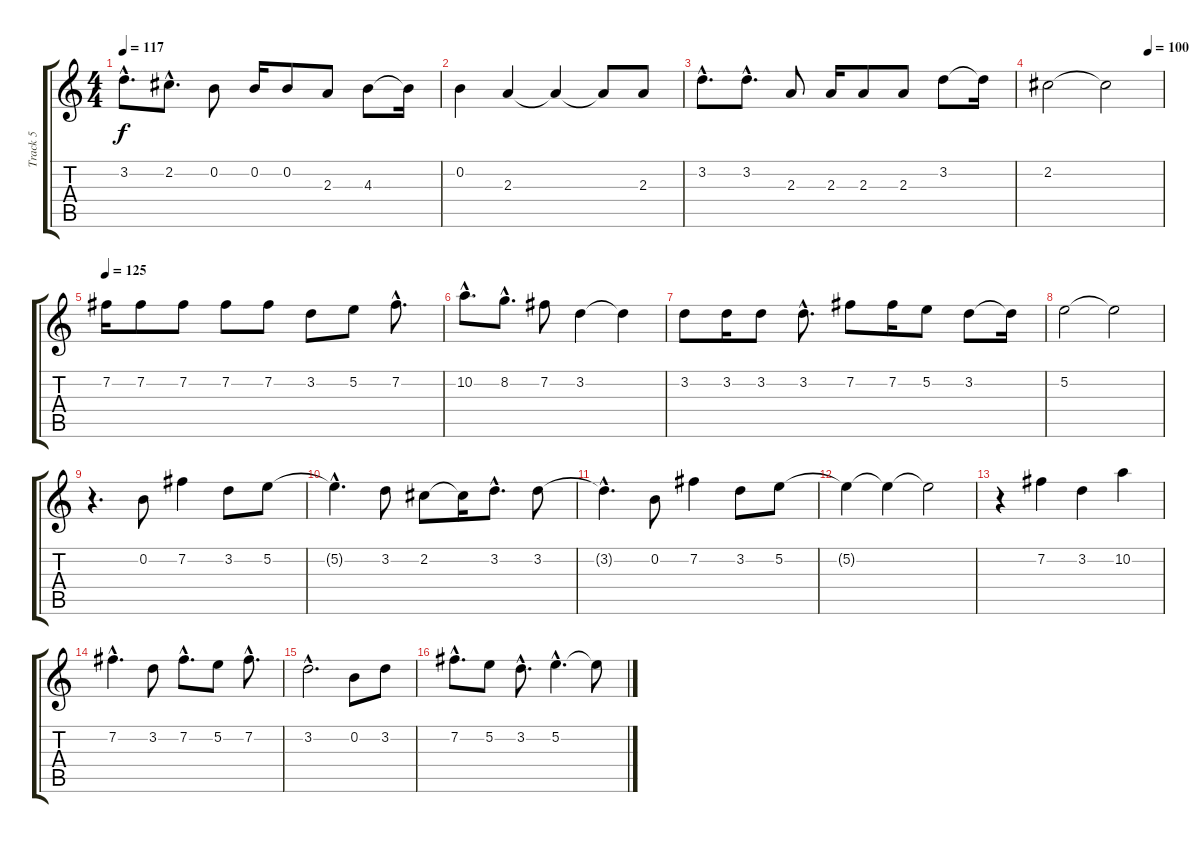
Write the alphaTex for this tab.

\track ("Track 5" "Track 5") {instrument acousticguitarsteel}
\staff {score tabs}
\tuning (E4 B3 G3 D3 A2 E2) {hide}
\ts (4 4)
\tempo 117
\clef g2
\ks c
3.2{hac}.8{d dy f} 2.2{hac}.8{d} 0.2.8 0.2.16 0.2.8 2.3.8 4.3.8 4.3{t}.16 |
0.2.4 2.3.4 2.3{t}.4 2.3{t}.8 2.3.8 |
3.2{hac}.8{d} 3.2{hac}.8{d} 2.3.8 2.3.16 2.3.8 2.3.8 3.2.8 3.2{t}.16 |
\tempo (100 0.875)
2.2.2 2.2{t}.2 |
\tempo 125
7.2.16 7.2.8 7.2.8 7.2.8 7.2.8 3.2.8 5.2.8 7.2{hac}.8{d} |
10.2{hac}.8{d} 8.2{hac}.8{d} 7.2.8 3.2.4 3.2{t}.4 |
3.2.8 3.2.16 3.2.8 3.2{hac}.8{d} 7.2.8 7.2.16 5.2.8 3.2.8 3.2{t}.16 |
5.2.2 5.2{t}.2 |
r.4{d} 0.2.8 7.2.4 3.2.8 5.2.8 |
5.2{hac t}.4{d} 3.2.8 2.2.8 2.2{t}.16 3.2{hac}.8{d} 3.2.8 |
3.2{hac t}.4{d} 0.2.8 7.2.4 3.2.8 5.2.8 |
5.2{t}.4 5.2{t}.4 5.2{t}.2 |
r.4 7.2.4 3.2.4 10.2.4 |
7.2{hac}.4{d} 3.2.8 7.2{hac}.8{d} 5.2.8 7.2{hac}.8{d} |
3.2{hac}.2{d} 0.2.8 3.2.8 |
7.2{hac}.8{d} 5.2.8 3.2{hac}.8{d} 5.2{hac}.4{d} 5.2{t}.8
